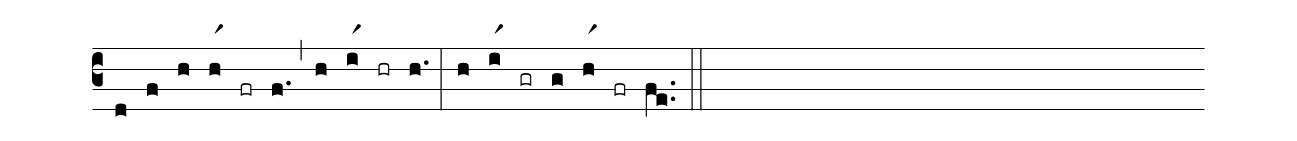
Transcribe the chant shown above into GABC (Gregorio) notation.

%%
(c3)
(d) (f)
(h) (hr1) (fr) (f.) (,)
(h) (ir1) (hr) (h.) (:)
(h) (ir1) (gr) (g) (hr1) (fr) (fe..) (::)
